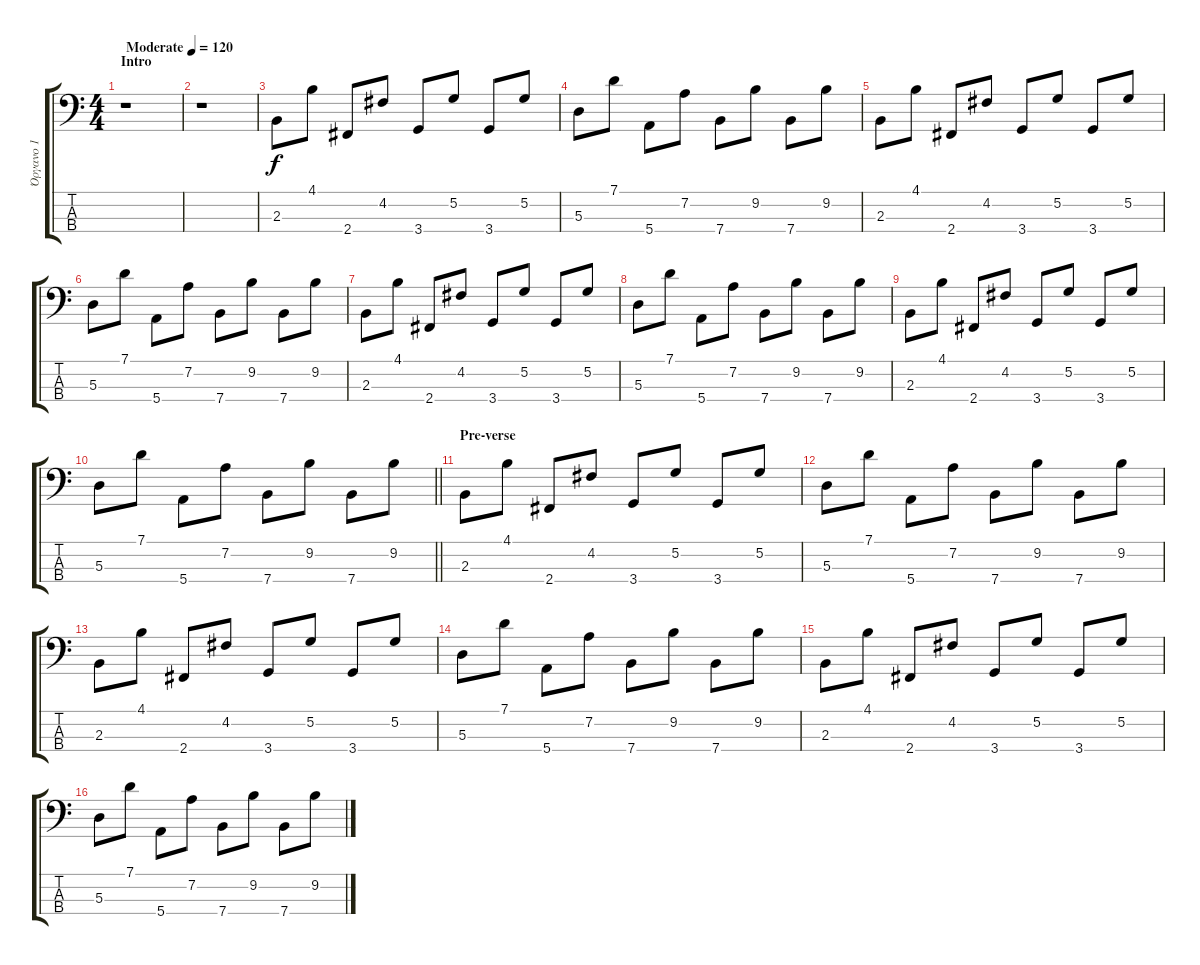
\track ("Όργανο 1" "Όργανο 1") {instrument electricbasspick}
\staff {score tabs}
\tuning (G2 D2 A1 E1) {hide}
\ts (4 4)
\section ("" "Intro")
\tempo (120 "Moderate")
\clef f4
\ks c
r.1{dy f instrument electricbasspick} |
r.1 |
2.3.8 4.1.8 2.4.8 4.2.8 3.4.8 5.2.8 3.4.8 5.2.8 |
5.3.8 7.1.8 5.4.8 7.2.8 7.4.8 9.2.8 7.4.8 9.2.8 |
2.3.8 4.1.8 2.4.8 4.2.8 3.4.8 5.2.8 3.4.8 5.2.8 |
5.3.8 7.1.8 5.4.8 7.2.8 7.4.8 9.2.8 7.4.8 9.2.8 |
2.3.8 4.1.8 2.4.8 4.2.8 3.4.8 5.2.8 3.4.8 5.2.8 |
5.3.8 7.1.8 5.4.8 7.2.8 7.4.8 9.2.8 7.4.8 9.2.8 |
2.3.8 4.1.8 2.4.8 4.2.8 3.4.8 5.2.8 3.4.8 5.2.8 |
\barLineRight lightlight
5.3.8 7.1.8 5.4.8 7.2.8 7.4.8 9.2.8 7.4.8 9.2.8 |
\section ("" "Pre-verse")
2.3.8 4.1.8 2.4.8 4.2.8 3.4.8 5.2.8 3.4.8 5.2.8 |
5.3.8 7.1.8 5.4.8 7.2.8 7.4.8 9.2.8 7.4.8 9.2.8 |
2.3.8 4.1.8 2.4.8 4.2.8 3.4.8 5.2.8 3.4.8 5.2.8 |
5.3.8 7.1.8 5.4.8 7.2.8 7.4.8 9.2.8 7.4.8 9.2.8 |
2.3.8 4.1.8 2.4.8 4.2.8 3.4.8 5.2.8 3.4.8 5.2.8 |
5.3.8 7.1.8 5.4.8 7.2.8 7.4.8 9.2.8 7.4.8 9.2.8
